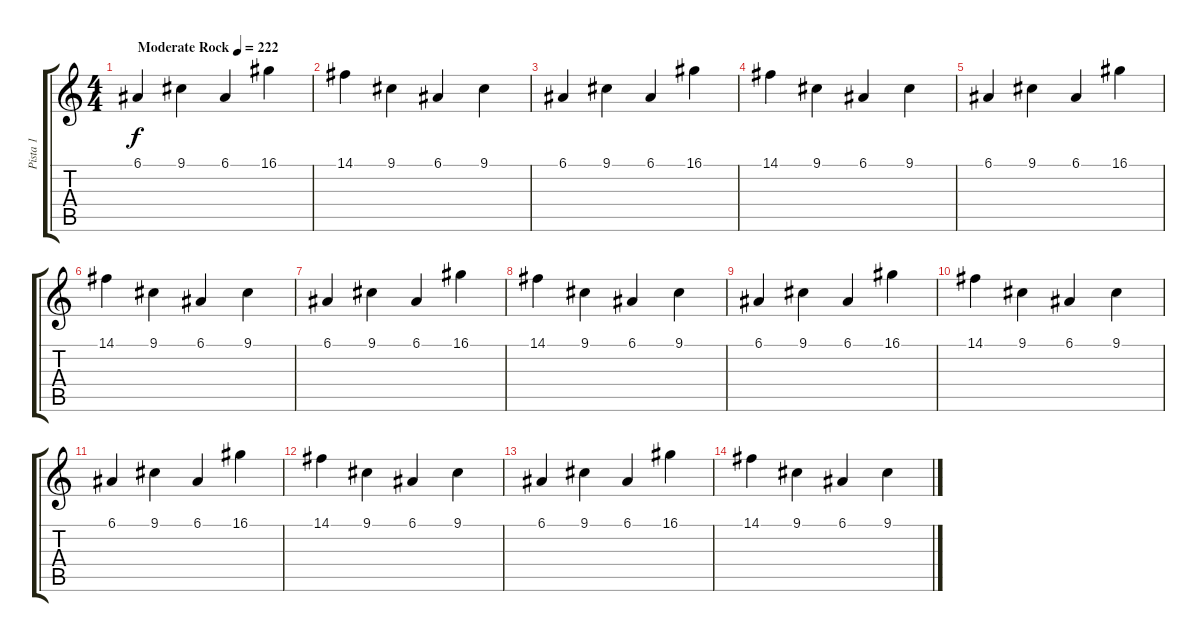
\track ("Pista 1" "Pista 1") {instrument electricgrandpiano}
\staff {score tabs}
\tuning (E4 B3 G3 D3 A2 E2) {hide}
\ts (4 4)
\tempo (222 "Moderate Rock")
\clef g2
\ks c
6.1.4{dy f instrument electricgrandpiano} 9.1.4 6.1.4 16.1.4 |
14.1.4 9.1.4 6.1.4 9.1.4 |
6.1.4 9.1.4 6.1.4 16.1.4 |
14.1.4 9.1.4 6.1.4 9.1.4 |
6.1.4 9.1.4 6.1.4 16.1.4 |
14.1.4 9.1.4 6.1.4 9.1.4 |
6.1.4 9.1.4 6.1.4 16.1.4 |
14.1.4 9.1.4 6.1.4 9.1.4 |
6.1.4 9.1.4 6.1.4 16.1.4 |
14.1.4 9.1.4 6.1.4 9.1.4 |
6.1.4 9.1.4 6.1.4 16.1.4 |
14.1.4 9.1.4 6.1.4 9.1.4 |
6.1.4 9.1.4 6.1.4 16.1.4 |
14.1.4 9.1.4 6.1.4 9.1.4
